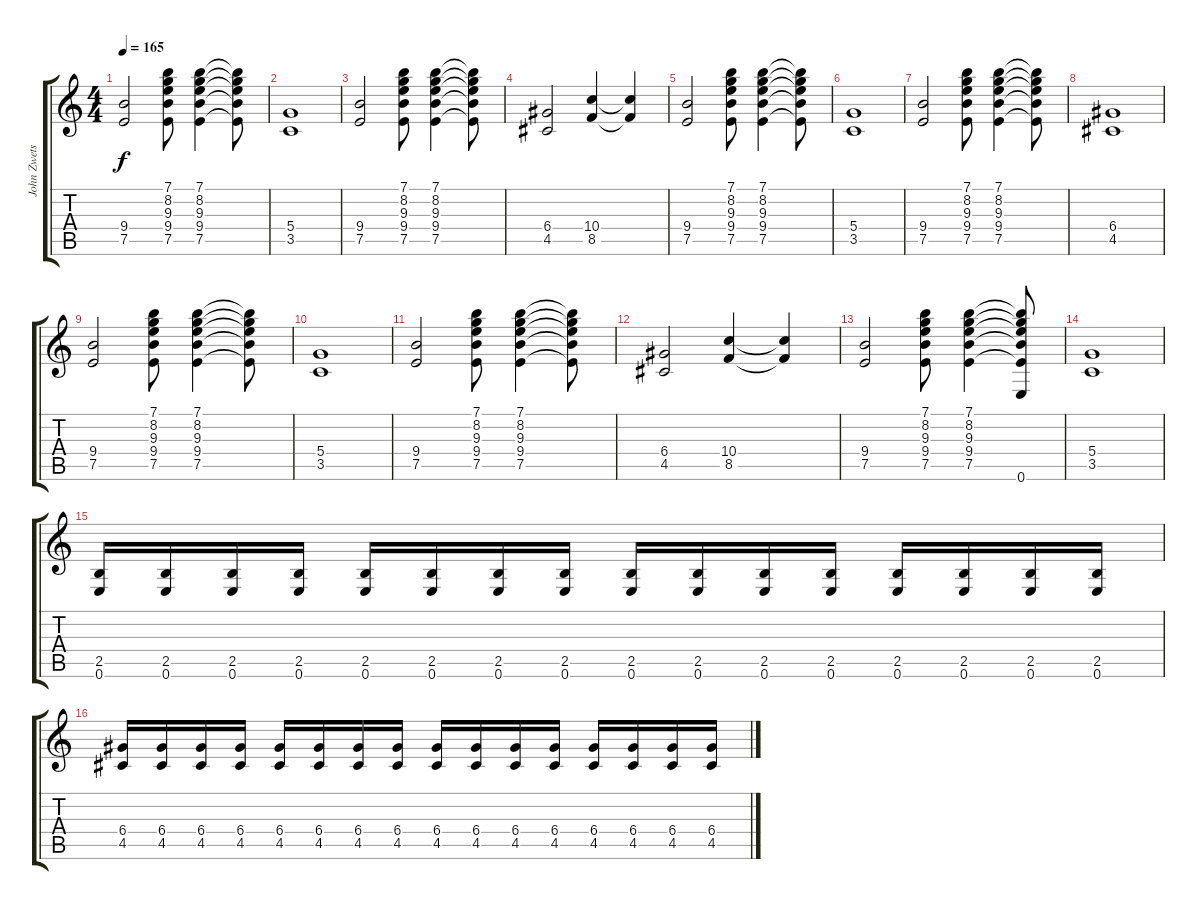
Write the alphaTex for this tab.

\track ("John Zwetsloot (Rhythme)" "John Zwets") {instrument overdrivenguitar}
\staff {score tabs}
\tuning (E4 B3 G3 D3 A2 E2) {hide}
\ts (4 4)
\tempo 165
\clef g2
\ks c
(9.4 7.5).2{dy f} (7.1 8.2 9.3 9.4 7.5).8 (7.1 8.2 9.3 9.4 7.5).4 (7.1{t} 8.2{t} 9.3{t} 9.4{t} 7.5{t}).8 |
(5.4 3.5).1 |
(9.4 7.5).2 (7.1 8.2 9.3 9.4 7.5).8 (7.1 8.2 9.3 9.4 7.5).4 (7.1{t} 8.2{t} 9.3{t} 9.4{t} 7.5{t}).8 |
(6.4 4.5).2 (10.4 8.5).4 (10.4{t} 8.5{t}).4 |
(9.4 7.5).2 (7.1 8.2 9.3 9.4 7.5).8 (7.1 8.2 9.3 9.4 7.5).4 (7.1{t} 8.2{t} 9.3{t} 9.4{t} 7.5{t}).8 |
(5.4 3.5).1 |
(9.4 7.5).2 (7.1 8.2 9.3 9.4 7.5).8 (7.1 8.2 9.3 9.4 7.5).4 (7.1{t} 8.2{t} 9.3{t} 9.4{t} 7.5{t}).8 |
(6.4 4.5).1 |
(9.4 7.5).2 (7.1 8.2 9.3 9.4 7.5).8 (7.1 8.2 9.3 9.4 7.5).4 (7.1{t} 8.2{t} 9.3{t} 9.4{t} 7.5{t}).8 |
(5.4 3.5).1 |
(9.4 7.5).2 (7.1 8.2 9.3 9.4 7.5).8 (7.1 8.2 9.3 9.4 7.5).4 (7.1{t} 8.2{t} 9.3{t} 9.4{t} 7.5{t}).8 |
(6.4 4.5).2 (10.4 8.5).4 (10.4{t} 8.5{t}).4 |
(9.4 7.5).2 (7.1 8.2 9.3 9.4 7.5).8 (7.1 8.2 9.3 9.4 7.5).4 (7.1{t} 8.2{t} 9.3{t} 9.4{t} 7.5{t} 0.6).8 |
(5.4 3.5).1 |
(2.5 0.6).16 (2.5 0.6).16 (2.5 0.6).16 (2.5 0.6).16 (2.5 0.6).16 (2.5 0.6).16 (2.5 0.6).16 (2.5 0.6).16 (2.5 0.6).16 (2.5 0.6).16 (2.5 0.6).16 (2.5 0.6).16 (2.5 0.6).16 (2.5 0.6).16 (2.5 0.6).16 (2.5 0.6).16 |
(6.4 4.5).16 (6.4 4.5).16 (6.4 4.5).16 (6.4 4.5).16 (6.4 4.5).16 (6.4 4.5).16 (6.4 4.5).16 (6.4 4.5).16 (6.4 4.5).16 (6.4 4.5).16 (6.4 4.5).16 (6.4 4.5).16 (6.4 4.5).16 (6.4 4.5).16 (6.4 4.5).16 (6.4 4.5).16
